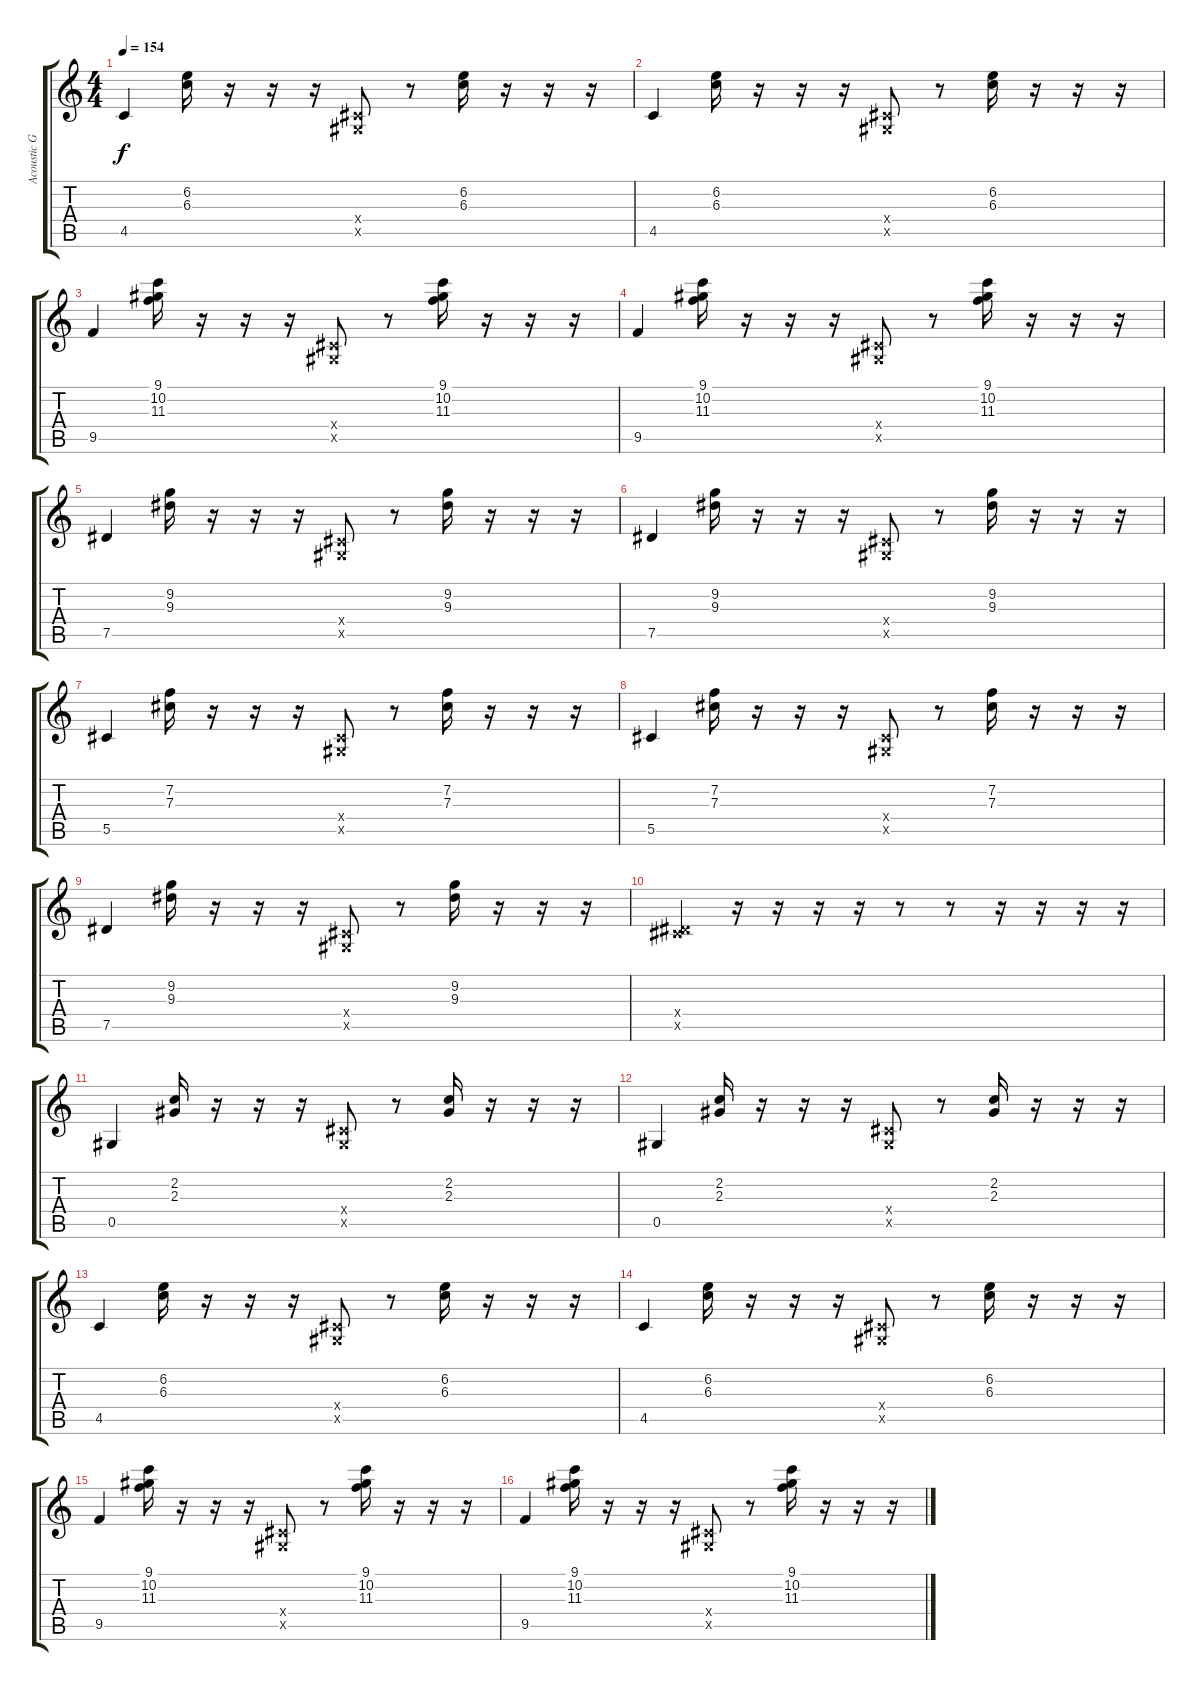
\track ("Acoustic Guitar" "Acoustic G") {instrument acousticguitarsteel}
\staff {score tabs}
\tuning (Eb4 Bb3 Gb3 Db3 Ab2 Db2) {hide}
\ts (4 4)
\tempo 154
\clef g2
\ks c
4.5.4{dy f} (6.2 6.3).16 r.16 r.16 r.16 (0.4{x} 0.5{x}).8 r.8 (6.2 6.3).16 r.16 r.16 r.16 |
4.5.4 (6.2 6.3).16 r.16 r.16 r.16 (0.4{x} 0.5{x}).8 r.8 (6.2 6.3).16 r.16 r.16 r.16 |
9.5.4 (9.1 10.2 11.3).16 r.16 r.16 r.16 (0.4{x} 0.5{x}).8 r.8 (9.1 10.2 11.3).16 r.16 r.16 r.16 |
9.5.4 (9.1 10.2 11.3).16 r.16 r.16 r.16 (0.4{x} 0.5{x}).8 r.8 (9.1 10.2 11.3).16 r.16 r.16 r.16 |
7.5.4 (9.2 9.3).16 r.16 r.16 r.16 (0.4{x} 0.5{x}).8 r.8 (9.2 9.3).16 r.16 r.16 r.16 |
7.5.4 (9.2 9.3).16 r.16 r.16 r.16 (0.4{x} 0.5{x}).8 r.8 (9.2 9.3).16 r.16 r.16 r.16 |
5.5.4 (7.2 7.3).16 r.16 r.16 r.16 (0.4{x} 0.5{x}).8 r.8 (7.2 7.3).16 r.16 r.16 r.16 |
5.5.4 (7.2 7.3).16 r.16 r.16 r.16 (0.4{x} 0.5{x}).8 r.8 (7.2 7.3).16 r.16 r.16 r.16 |
7.5.4 (9.2 9.3).16 r.16 r.16 r.16 (0.4{x} 0.5{x}).8 r.8 (9.2 9.3).16 r.16 r.16 r.16 |
(0.4{x} 7.5{x}).4 r.16 r.16 r.16 r.16 r.8 r.8 r.16 r.16 r.16 r.16 |
0.5.4 (2.2 2.3).16 r.16 r.16 r.16 (0.4{x} 0.5{x}).8 r.8 (2.2 2.3).16 r.16 r.16 r.16 |
0.5.4 (2.2 2.3).16 r.16 r.16 r.16 (0.4{x} 0.5{x}).8 r.8 (2.2 2.3).16 r.16 r.16 r.16 |
4.5.4 (6.2 6.3).16 r.16 r.16 r.16 (0.4{x} 0.5{x}).8 r.8 (6.2 6.3).16 r.16 r.16 r.16 |
4.5.4 (6.2 6.3).16 r.16 r.16 r.16 (0.4{x} 0.5{x}).8 r.8 (6.2 6.3).16 r.16 r.16 r.16 |
9.5.4 (9.1 10.2 11.3).16 r.16 r.16 r.16 (0.4{x} 0.5{x}).8 r.8 (9.1 10.2 11.3).16 r.16 r.16 r.16 |
9.5.4 (9.1 10.2 11.3).16 r.16 r.16 r.16 (0.4{x} 0.5{x}).8 r.8 (9.1 10.2 11.3).16 r.16 r.16 r.16
